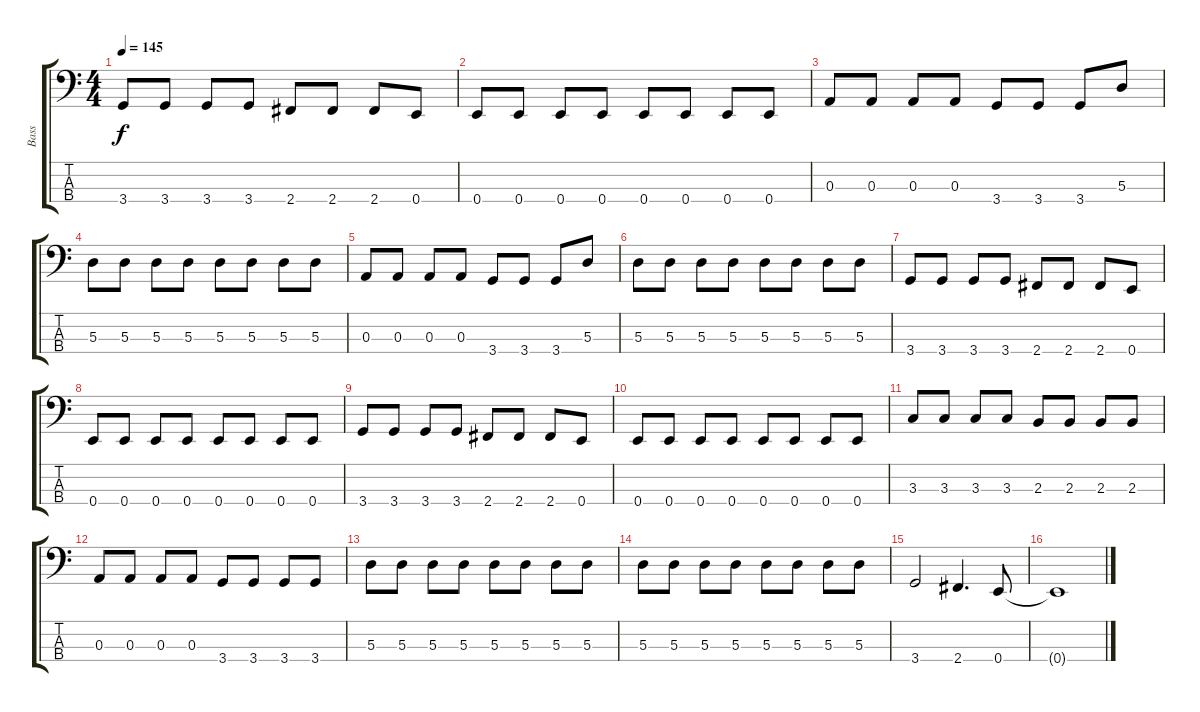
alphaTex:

\track ("Bass" "Bass") {instrument electricbassfinger}
\staff {score tabs}
\tuning (G2 D2 A1 E1) {hide}
\ts (4 4)
\tempo 145
\clef f4
\ks c
3.4.8{dy f} 3.4.8 3.4.8 3.4.8 2.4.8 2.4.8 2.4.8 0.4.8 |
0.4.8 0.4.8 0.4.8 0.4.8 0.4.8 0.4.8 0.4.8 0.4.8 |
0.3.8 0.3.8 0.3.8 0.3.8 3.4.8 3.4.8 3.4.8 5.3.8 |
5.3.8 5.3.8 5.3.8 5.3.8 5.3.8 5.3.8 5.3.8 5.3.8 |
0.3.8 0.3.8 0.3.8 0.3.8 3.4.8 3.4.8 3.4.8 5.3.8 |
5.3.8 5.3.8 5.3.8 5.3.8 5.3.8 5.3.8 5.3.8 5.3.8 |
3.4.8 3.4.8 3.4.8 3.4.8 2.4.8 2.4.8 2.4.8 0.4.8 |
0.4.8 0.4.8 0.4.8 0.4.8 0.4.8 0.4.8 0.4.8 0.4.8 |
3.4.8 3.4.8 3.4.8 3.4.8 2.4.8 2.4.8 2.4.8 0.4.8 |
0.4.8 0.4.8 0.4.8 0.4.8 0.4.8 0.4.8 0.4.8 0.4.8 |
3.3.8 3.3.8 3.3.8 3.3.8 2.3.8 2.3.8 2.3.8 2.3.8 |
0.3.8 0.3.8 0.3.8 0.3.8 3.4.8 3.4.8 3.4.8 3.4.8 |
5.3.8 5.3.8 5.3.8 5.3.8 5.3.8 5.3.8 5.3.8 5.3.8 |
5.3.8 5.3.8 5.3.8 5.3.8 5.3.8 5.3.8 5.3.8 5.3.8 |
3.4.2 2.4.4{d} 0.4.8 |
0.4{t}.1
